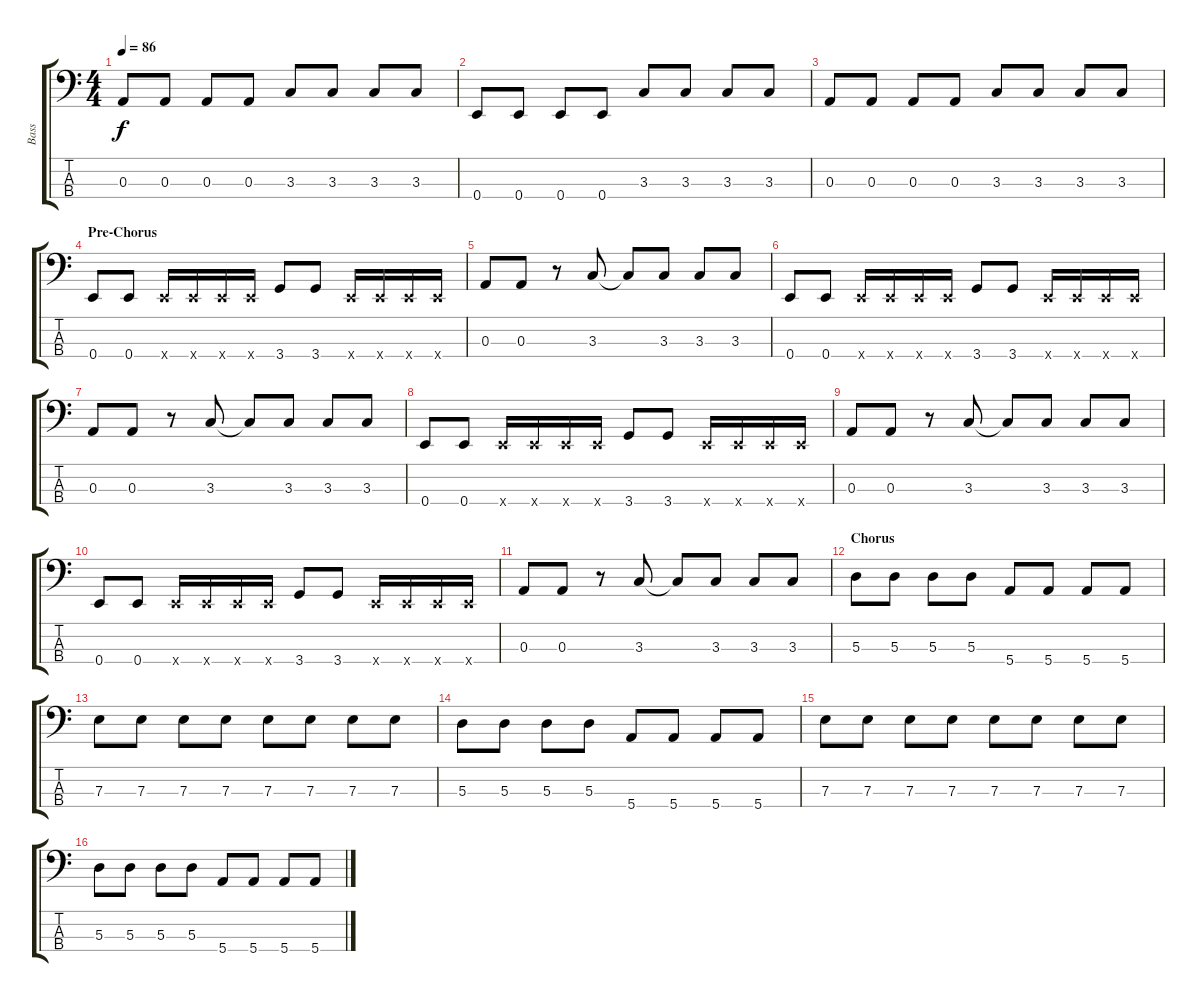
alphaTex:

\track ("Bass" "Bass") {instrument electricbasspick}
\staff {score tabs}
\tuning (G2 D2 A1 E1) {hide}
\ts (4 4)
\tempo 86
\clef f4
\ks c
0.3.8{dy f} 0.3.8 0.3.8 0.3.8 3.3.8 3.3.8 3.3.8 3.3.8 |
0.4.8 0.4.8 0.4.8 0.4.8 3.3.8 3.3.8 3.3.8 3.3.8 |
0.3.8 0.3.8 0.3.8 0.3.8 3.3.8 3.3.8 3.3.8 3.3.8 |
\section ("" "Pre-Chorus")
0.4.8 0.4.8 0.4{x}.16 0.4{x}.16 0.4{x}.16 0.4{x}.16 3.4.8 3.4.8 0.4{x}.16 0.4{x}.16 0.4{x}.16 0.4{x}.16 |
0.3.8 0.3.8 r.8 3.3.8 3.3{t}.8 3.3.8 3.3.8 3.3.8 |
0.4.8 0.4.8 0.4{x}.16 0.4{x}.16 0.4{x}.16 0.4{x}.16 3.4.8 3.4.8 0.4{x}.16 0.4{x}.16 0.4{x}.16 0.4{x}.16 |
0.3.8 0.3.8 r.8 3.3.8 3.3{t}.8 3.3.8 3.3.8 3.3.8 |
0.4.8 0.4.8 0.4{x}.16 0.4{x}.16 0.4{x}.16 0.4{x}.16 3.4.8 3.4.8 0.4{x}.16 0.4{x}.16 0.4{x}.16 0.4{x}.16 |
0.3.8 0.3.8 r.8 3.3.8 3.3{t}.8 3.3.8 3.3.8 3.3.8 |
0.4.8 0.4.8 0.4{x}.16 0.4{x}.16 0.4{x}.16 0.4{x}.16 3.4.8 3.4.8 0.4{x}.16 0.4{x}.16 0.4{x}.16 0.4{x}.16 |
0.3.8 0.3.8 r.8 3.3.8 3.3{t}.8 3.3.8 3.3.8 3.3.8 |
\section ("" "Chorus")
5.3.8 5.3.8 5.3.8 5.3.8 5.4.8 5.4.8 5.4.8 5.4.8 |
7.3.8 7.3.8 7.3.8 7.3.8 7.3.8 7.3.8 7.3.8 7.3.8 |
5.3.8 5.3.8 5.3.8 5.3.8 5.4.8 5.4.8 5.4.8 5.4.8 |
7.3.8 7.3.8 7.3.8 7.3.8 7.3.8 7.3.8 7.3.8 7.3.8 |
5.3.8 5.3.8 5.3.8 5.3.8 5.4.8 5.4.8 5.4.8 5.4.8
